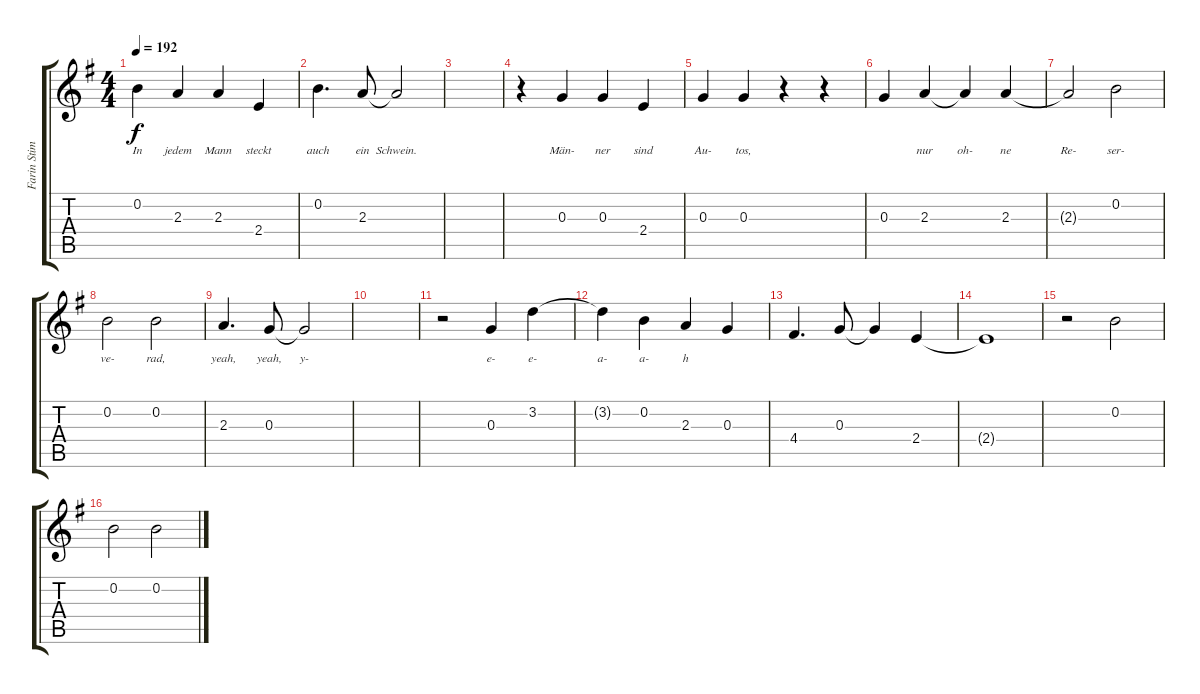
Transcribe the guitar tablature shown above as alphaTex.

\track ("Farin Stimme" "Farin Stim") {instrument acousticguitarsteel}
\staff {score tabs}
\tuning (E4 B3 G3 D3 A2 E2) {hide}
\ts (4 4)
\tempo 192
\clef g2
\ks g
0.2.4{lyrics (0 "In") lyrics (1 "") lyrics (2 "") lyrics (3 "") lyrics (4 "") dy f} 2.3.4{lyrics (0 "jedem") lyrics (1 "") lyrics (2 "") lyrics (3 "") lyrics (4 "")} 2.3.4{lyrics (0 "Mann") lyrics (1 "") lyrics (2 "") lyrics (3 "") lyrics (4 "")} 2.4.4{lyrics (0 "steckt") lyrics (1 "") lyrics (2 "") lyrics (3 "") lyrics (4 "")} |
0.2.4{d lyrics (0 "auch") lyrics (1 "") lyrics (2 "") lyrics (3 "") lyrics (4 "")} 2.3.8{lyrics (0 "ein") lyrics (1 "") lyrics (2 "") lyrics (3 "") lyrics (4 "")} 2.3{t}.2{lyrics (0 "Schwein.") lyrics (1 "") lyrics (2 "") lyrics (3 "") lyrics (4 "")} |
|
r.4 0.3.4{lyrics (0 "Män-") lyrics (1 "") lyrics (2 "") lyrics (3 "") lyrics (4 "")} 0.3.4{lyrics (0 "ner") lyrics (1 "") lyrics (2 "") lyrics (3 "") lyrics (4 "")} 2.4.4{lyrics (0 "sind") lyrics (1 "") lyrics (2 "") lyrics (3 "") lyrics (4 "")} |
0.3.4{lyrics (0 "Au-") lyrics (1 "") lyrics (2 "") lyrics (3 "") lyrics (4 "")} 0.3.4{lyrics (0 "tos,") lyrics (1 "") lyrics (2 "") lyrics (3 "") lyrics (4 "")} r.4 r.4 |
0.3.4{lyrics (0 "") lyrics (1 "") lyrics (2 "") lyrics (3 "") lyrics (4 "")} 2.3.4{lyrics (0 "nur") lyrics (1 "") lyrics (2 "") lyrics (3 "") lyrics (4 "")} 2.3{t}.4{lyrics (0 "oh-") lyrics (1 "") lyrics (2 "") lyrics (3 "") lyrics (4 "")} 2.3.4{lyrics (0 "ne") lyrics (1 "") lyrics (2 "") lyrics (3 "") lyrics (4 "")} |
2.3{t}.2{lyrics (0 "Re-") lyrics (1 "") lyrics (2 "") lyrics (3 "") lyrics (4 "")} 0.2.2{lyrics (0 "ser-") lyrics (1 "") lyrics (2 "") lyrics (3 "") lyrics (4 "")} |
0.2.2{lyrics (0 "ve-") lyrics (1 "") lyrics (2 "") lyrics (3 "") lyrics (4 "")} 0.2.2{lyrics (0 "rad,") lyrics (1 "") lyrics (2 "") lyrics (3 "") lyrics (4 "")} |
2.3.4{d lyrics (0 "yeah,") lyrics (1 "") lyrics (2 "") lyrics (3 "") lyrics (4 "")} 0.3.8{lyrics (0 "yeah,") lyrics (1 "") lyrics (2 "") lyrics (3 "") lyrics (4 "")} 0.3{t}.2{lyrics (0 "y-") lyrics (1 "") lyrics (2 "") lyrics (3 "") lyrics (4 "")} |
|
r.2 0.3.4{lyrics (0 "e-") lyrics (1 "") lyrics (2 "") lyrics (3 "") lyrics (4 "")} 3.2.4{lyrics (0 "e-") lyrics (1 "") lyrics (2 "") lyrics (3 "") lyrics (4 "")} |
3.2{t}.4{lyrics (0 "a-") lyrics (1 "") lyrics (2 "") lyrics (3 "") lyrics (4 "")} 0.2.4{lyrics (0 "a-") lyrics (1 "") lyrics (2 "") lyrics (3 "") lyrics (4 "")} 2.3.4{lyrics (0 "h") lyrics (1 "") lyrics (2 "") lyrics (3 "") lyrics (4 "")} 0.3.4{lyrics (0 "") lyrics (1 "") lyrics (2 "") lyrics (3 "") lyrics (4 "")} |
4.4.4{d} 0.3.8 0.3{t}.4 2.4.4 |
2.4{t}.1 |
r.2 0.2.2 |
0.2.2 0.2.2
